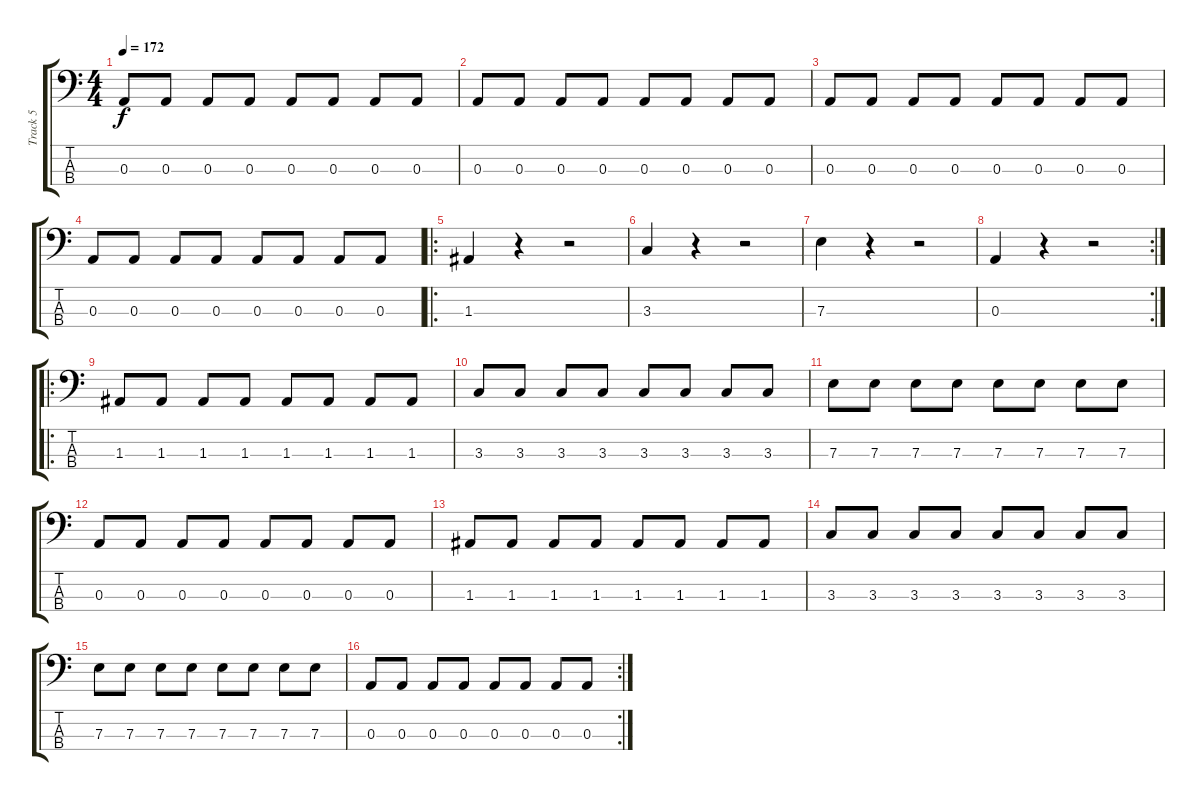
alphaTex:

\track ("Track 5" "Track 5") {instrument electricbassfinger}
\staff {score tabs}
\tuning (G2 D2 A1 E1) {hide}
\ts (4 4)
\tempo 172
\clef f4
\ks c
0.3.8{dy f} 0.3.8 0.3.8 0.3.8 0.3.8 0.3.8 0.3.8 0.3.8 |
0.3.8 0.3.8 0.3.8 0.3.8 0.3.8 0.3.8 0.3.8 0.3.8 |
0.3.8 0.3.8 0.3.8 0.3.8 0.3.8 0.3.8 0.3.8 0.3.8 |
0.3.8 0.3.8 0.3.8 0.3.8 0.3.8 0.3.8 0.3.8 0.3.8 |
\ro
1.3.4 r.4 r.2 |
3.3.4 r.4 r.2 |
7.3.4 r.4 r.2 |
\rc 2
0.3.4 r.4 r.2 |
\ro
1.3.8 1.3.8 1.3.8 1.3.8 1.3.8 1.3.8 1.3.8 1.3.8 |
3.3.8 3.3.8 3.3.8 3.3.8 3.3.8 3.3.8 3.3.8 3.3.8 |
7.3.8 7.3.8 7.3.8 7.3.8 7.3.8 7.3.8 7.3.8 7.3.8 |
0.3.8 0.3.8 0.3.8 0.3.8 0.3.8 0.3.8 0.3.8 0.3.8 |
1.3.8 1.3.8 1.3.8 1.3.8 1.3.8 1.3.8 1.3.8 1.3.8 |
3.3.8 3.3.8 3.3.8 3.3.8 3.3.8 3.3.8 3.3.8 3.3.8 |
7.3.8 7.3.8 7.3.8 7.3.8 7.3.8 7.3.8 7.3.8 7.3.8 |
\rc 2
0.3.8 0.3.8 0.3.8 0.3.8 0.3.8 0.3.8 0.3.8 0.3.8
